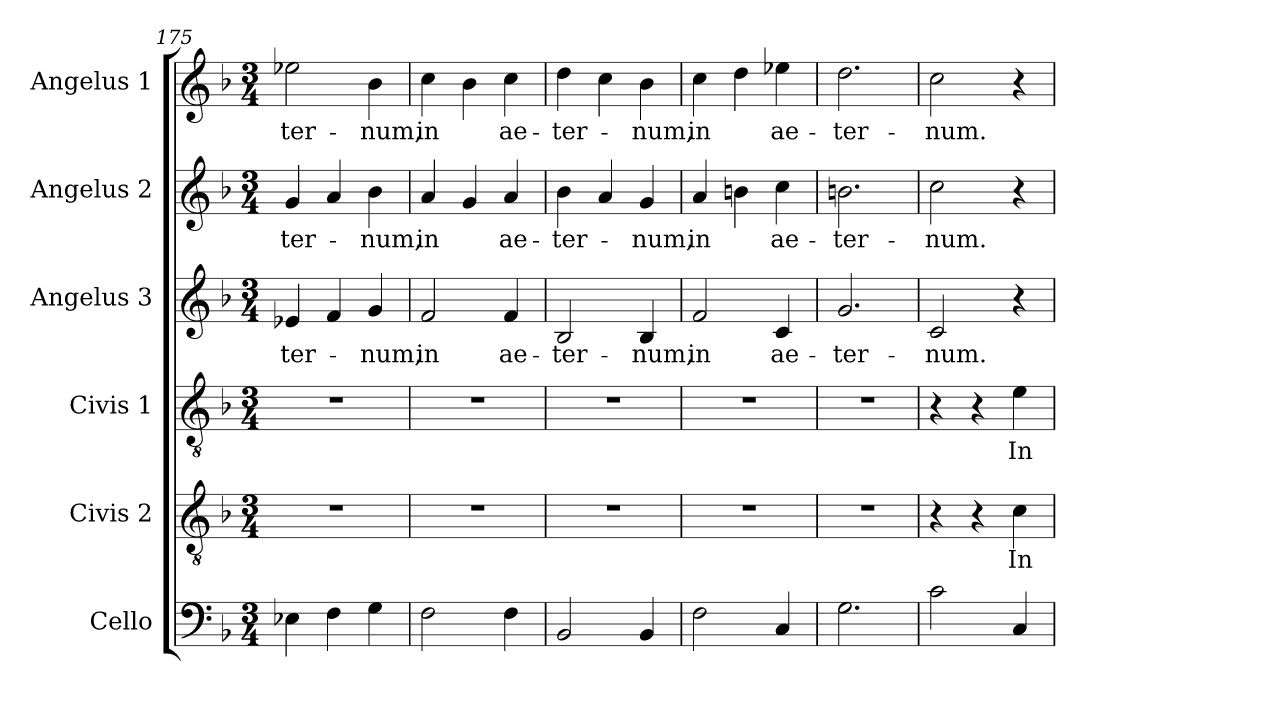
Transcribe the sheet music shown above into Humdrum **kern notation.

**kern	**kern	**text	**kern	**text	**kern	**text	**kern	**text	**kern	**text
*part6	*part5	*part5	*part4	*part4	*part3	*part3	*part2	*part2	*part1	*part1
*staff6	*staff5	*staff5	*staff4	*staff4	*staff3	*staff3	*staff2	*staff2	*staff1	*staff1
*I"Cello	*I"Civis 2	*	*I"Civis 1	*	*I"Angelus 3	*	*I"Angelus 2	*	*I"Angelus 1	*
*	*I'Cv 2	*	*I'Cv 1	*	*I'An 3	*	*I'An 2	*	*I'An 1	*
*clefF4	*clefGv2	*	*clefGv2	*	*clefG2	*	*clefG2	*	*clefG2	*
*k[b-]	*k[b-]	*	*k[b-]	*	*k[b-]	*	*k[b-]	*	*k[b-]	*
*F:	*F:	*	*F:	*	*F:	*	*F:	*	*F:	*
*M3/4	*M3/4	*	*M3/4	*	*M3/4	*	*M3/4	*	*M3/4	*
=175	=175	=175	=175	=175	=175	=175	=175	=175	=175	=175
!	!	!	!	!	!	!LO:LY:b	!	!	!	!
!	!	!	!	!	!	!	!	!LO:LY:b	!	!
!	!	!	!	!	!	!	!	!	!	!LO:LY:b
4E-X\	2.r	.	2.r	.	4e-X/	-ter-	4g/	-ter-	2ee-X\	-ter-
4F\	.	.	.	.	4f/	.	4a/	.	.	.
!	!	!	!	!	!	!LO:LY:b	!	!	!	!
!	!	!	!	!	!	!	!	!LO:LY:b	!	!
!	!	!	!	!	!	!	!	!	!	!LO:LY:b
4G\	.	.	.	.	4g/	-num,	4b-\	-num,	4b-\	-num,
=176	=176	=176	=176	=176	=176	=176	=176	=176	=176	=176
!	!	!	!	!	!	!LO:LY:b	!	!	!	!
!	!	!	!	!	!	!	!	!LO:LY:b	!	!
!	!	!	!	!	!	!	!	!	!	!LO:LY:b
2F\	2.r	.	2.r	.	2f/	in	4a/	in	4cc\	in
.	.	.	.	.	.	.	4g/	.	4b-\	.
!	!	!	!	!	!	!LO:LY:b	!	!	!	!
!	!	!	!	!	!	!	!	!LO:LY:b	!	!
!	!	!	!	!	!	!	!	!	!	!LO:LY:b
4F\	.	.	.	.	4f/	ae-	4a/	ae-	4cc\	ae-
=177	=177	=177	=177	=177	=177	=177	=177	=177	=177	=177
!	!	!	!	!	!	!LO:LY:b	!	!	!	!
!	!	!	!	!	!	!	!	!LO:LY:b	!	!
!	!	!	!	!	!	!	!	!	!	!LO:LY:b
2BB-/	2.r	.	2.r	.	2B-/	-ter-	4b-\	-ter-	4dd\	-ter-
.	.	.	.	.	.	.	4a/	.	4cc\	.
!	!	!	!	!	!	!LO:LY:b	!	!	!	!
!	!	!	!	!	!	!	!	!LO:LY:b	!	!
!	!	!	!	!	!	!	!	!	!	!LO:LY:b
4BB-/	.	.	.	.	4B-/	-num,	4g/	-num,	4b-\	-num,
!!LO:PB:g=z
=178	=178	=178	=178	=178	=178	=178	=178	=178	=178	=178
!	!	!	!	!	!	!LO:LY:b	!	!	!	!
!	!	!	!	!	!	!	!	!LO:LY:b	!	!
!	!	!	!	!	!	!	!	!	!	!LO:LY:b
2F\	2.r	.	2.r	.	2f/	in	4a/	in	4cc\	in
.	.	.	.	.	.	.	4bn\	.	4dd\	.
!	!	!	!	!	!	!LO:LY:b	!	!	!	!
!	!	!	!	!	!	!	!	!LO:LY:b	!	!
!	!	!	!	!	!	!	!	!	!	!LO:LY:b
4C/	.	.	.	.	4c/	ae-	4cc\	ae-	4ee-X\	ae-
=179	=179	=179	=179	=179	=179	=179	=179	=179	=179	=179
!	!	!	!	!	!	!LO:LY:b	!	!	!	!
!	!	!	!	!	!	!	!	!LO:LY:b	!	!
!	!	!	!	!	!	!	!	!	!	!LO:LY:b
2.G\	2.r	.	2.r	.	2.g/	-ter-	2.bn\	-ter-	2.dd\	-ter-
=180	=180	=180	=180	=180	=180	=180	=180	=180	=180	=180
!	!	!	!	!	!	!LO:LY:b	!	!	!	!
!	!	!	!	!	!	!	!	!LO:LY:b	!	!
!	!	!	!	!	!	!	!	!	!	!LO:LY:b
2c\	4r	.	4r	.	2c/	-num.	2cc\	-num.	2cc\	-num.
.	4r	.	4r	.	.	.	.	.	.	.
!	!	!LO:LY:b	!	!	!	!	!	!	!	!
!	!	!	!	!LO:LY:b	!	!	!	!	!	!
4C/	4c\	In	4e\	In	4r	.	4r	.	4r	.
=	=	=	=	=	=	=	=	=	=	=
*-	*-	*-	*-	*-	*-	*-	*-	*-	*-	*-
